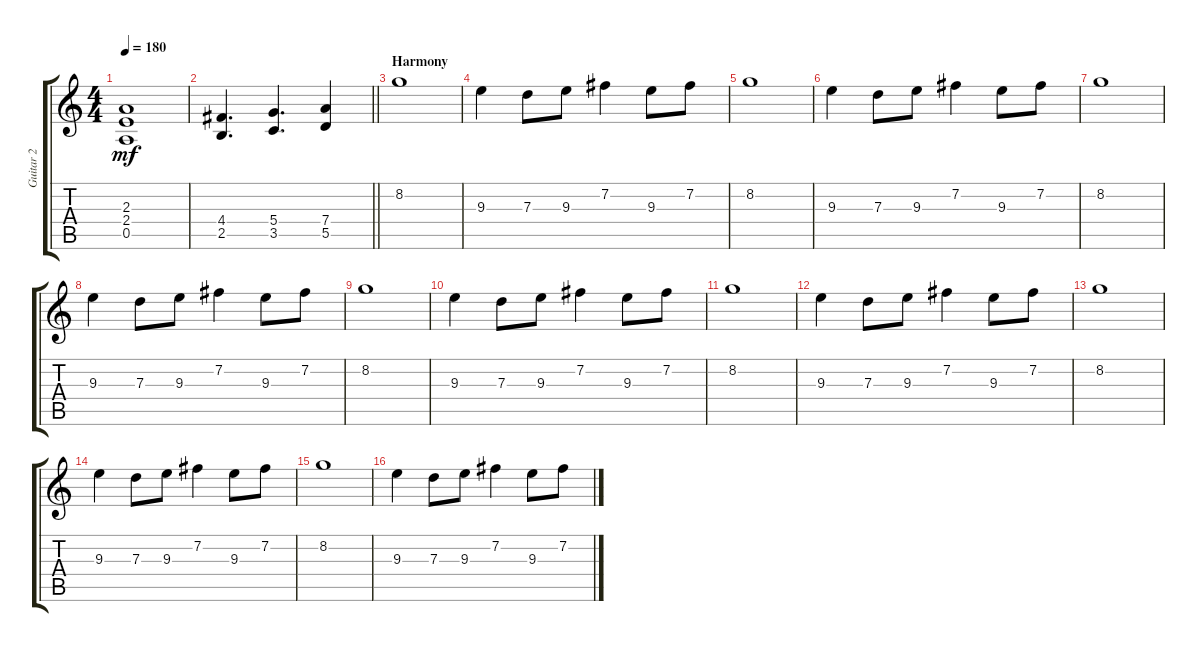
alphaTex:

\track ("Guitar 2" "Guitar 2") {instrument electricguitarclean}
\staff {score tabs}
\tuning (E4 B3 G3 D3 A2 E2) {hide}
\ts (4 4)
\tempo 180
\clef g2
\ks c
(2.3 2.4 0.5).1{dy mf} |
\barLineRight lightlight
(4.4 2.5).4{d} (5.4 3.5).4{d} (7.4 5.5).4 |
\section ("" "Harmony")
8.2.1 |
9.3.4 7.3.8 9.3.8 7.2.4 9.3.8 7.2.8 |
8.2.1 |
9.3.4 7.3.8 9.3.8 7.2.4 9.3.8 7.2.8 |
8.2.1 |
9.3.4 7.3.8 9.3.8 7.2.4 9.3.8 7.2.8 |
8.2.1 |
9.3.4 7.3.8 9.3.8 7.2.4 9.3.8 7.2.8 |
8.2.1 |
9.3.4 7.3.8 9.3.8 7.2.4 9.3.8 7.2.8 |
8.2.1 |
9.3.4 7.3.8 9.3.8 7.2.4 9.3.8 7.2.8 |
8.2.1 |
9.3.4 7.3.8 9.3.8 7.2.4 9.3.8 7.2.8
